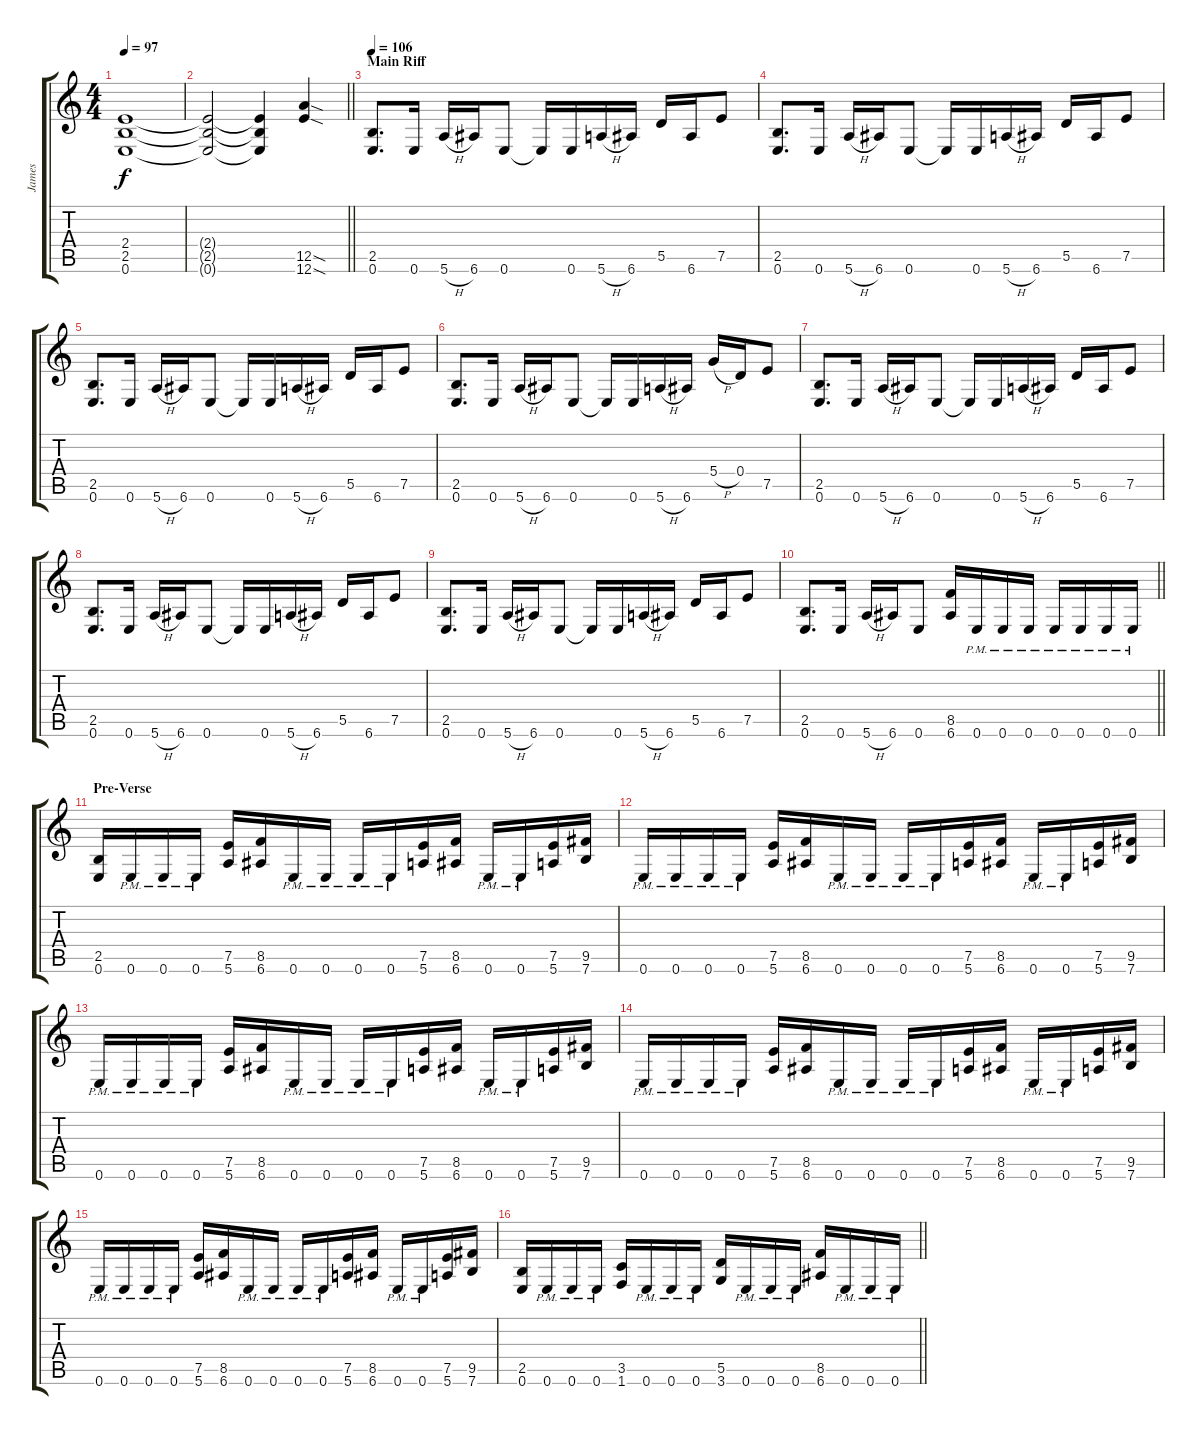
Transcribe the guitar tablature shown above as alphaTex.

\track ("James" "James") {instrument distortionguitar}
\staff {score tabs}
\tuning (E4 B3 G3 D3 A2 E2) {hide}
\ts (4 4)
\tempo 97
\clef g2
\ks c
(2.4{t} 2.5{t} 0.6{t}).1{dy f} |
\barLineRight lightlight
(2.4{t} 2.5{t} 0.6{t}).2 (2.4{t} 2.5{t} 0.6{t}).4 (12.5{sod} 12.6{sod}).4 |
\section ("" "Main Riff")
\tempo 106
(2.5 0.6).8{d} 0.6.16 5.6{h}.16 6.6.16 0.6.8 0.6{t}.16 0.6.16 5.6{h}.16 6.6.16 5.5.16 6.6.16 7.5.8 |
(2.5 0.6).8{d} 0.6.16 5.6{h}.16 6.6.16 0.6.8 0.6{t}.16 0.6.16 5.6{h}.16 6.6.16 5.5.16 6.6.16 7.5.8 |
(2.5 0.6).8{d} 0.6.16 5.6{h}.16 6.6.16 0.6.8 0.6{t}.16 0.6.16 5.6{h}.16 6.6.16 5.5.16 6.6.16 7.5.8 |
(2.5 0.6).8{d} 0.6.16 5.6{h}.16 6.6.16 0.6.8 0.6{t}.16 0.6.16 5.6{h}.16 6.6.16 5.4{h}.16 0.4.16 7.5.8 |
(2.5 0.6).8{d} 0.6.16 5.6{h}.16 6.6.16 0.6.8 0.6{t}.16 0.6.16 5.6{h}.16 6.6.16 5.5.16 6.6.16 7.5.8 |
(2.5 0.6).8{d} 0.6.16 5.6{h}.16 6.6.16 0.6.8 0.6{t}.16 0.6.16 5.6{h}.16 6.6.16 5.5.16 6.6.16 7.5.8 |
(2.5 0.6).8{d} 0.6.16 5.6{h}.16 6.6.16 0.6.8 0.6{t}.16 0.6.16 5.6{h}.16 6.6.16 5.5.16 6.6.16 7.5.8 |
\barLineRight lightlight
(2.5 0.6).8{d} 0.6.16 5.6{h}.16 6.6.16 0.6.8 (8.5 6.6).16 0.6{pm}.16 0.6{pm}.16 0.6{pm}.16 0.6{pm}.16 0.6{pm}.16 0.6{pm}.16 0.6{pm}.16 |
\section ("" "Pre-Verse")
(2.5 0.6).16 0.6{pm}.16 0.6{pm}.16 0.6{pm}.16 (7.5 5.6).16 (8.5 6.6).16 0.6{pm}.16 0.6{pm}.16 0.6{pm}.16 0.6{pm}.16 (7.5 5.6).16 (8.5 6.6).16 0.6{pm}.16 0.6{pm}.16 (7.5 5.6).16 (9.5 7.6).16 |
0.6{pm}.16 0.6{pm}.16 0.6{pm}.16 0.6{pm}.16 (7.5 5.6).16 (8.5 6.6).16 0.6{pm}.16 0.6{pm}.16 0.6{pm}.16 0.6{pm}.16 (7.5 5.6).16 (8.5 6.6).16 0.6{pm}.16 0.6{pm}.16 (7.5 5.6).16 (9.5 7.6).16 |
0.6{pm}.16 0.6{pm}.16 0.6{pm}.16 0.6{pm}.16 (7.5 5.6).16 (8.5 6.6).16 0.6{pm}.16 0.6{pm}.16 0.6{pm}.16 0.6{pm}.16 (7.5 5.6).16 (8.5 6.6).16 0.6{pm}.16 0.6{pm}.16 (7.5 5.6).16 (9.5 7.6).16 |
0.6{pm}.16 0.6{pm}.16 0.6{pm}.16 0.6{pm}.16 (7.5 5.6).16 (8.5 6.6).16 0.6{pm}.16 0.6{pm}.16 0.6{pm}.16 0.6{pm}.16 (7.5 5.6).16 (8.5 6.6).16 0.6{pm}.16 0.6{pm}.16 (7.5 5.6).16 (9.5 7.6).16 |
0.6{pm}.16 0.6{pm}.16 0.6{pm}.16 0.6{pm}.16 (7.5 5.6).16 (8.5 6.6).16 0.6{pm}.16 0.6{pm}.16 0.6{pm}.16 0.6{pm}.16 (7.5 5.6).16 (8.5 6.6).16 0.6{pm}.16 0.6{pm}.16 (7.5 5.6).16 (9.5 7.6).16 |
\barLineRight lightlight
(2.5 0.6).16 0.6{pm}.16 0.6{pm}.16 0.6{pm}.16 (3.5 1.6).16 0.6{pm}.16 0.6{pm}.16 0.6{pm}.16 (5.5 3.6).16 0.6{pm}.16 0.6{pm}.16 0.6{pm}.16 (8.5 6.6).16 0.6{pm}.16 0.6{pm}.16 0.6{pm}.16
